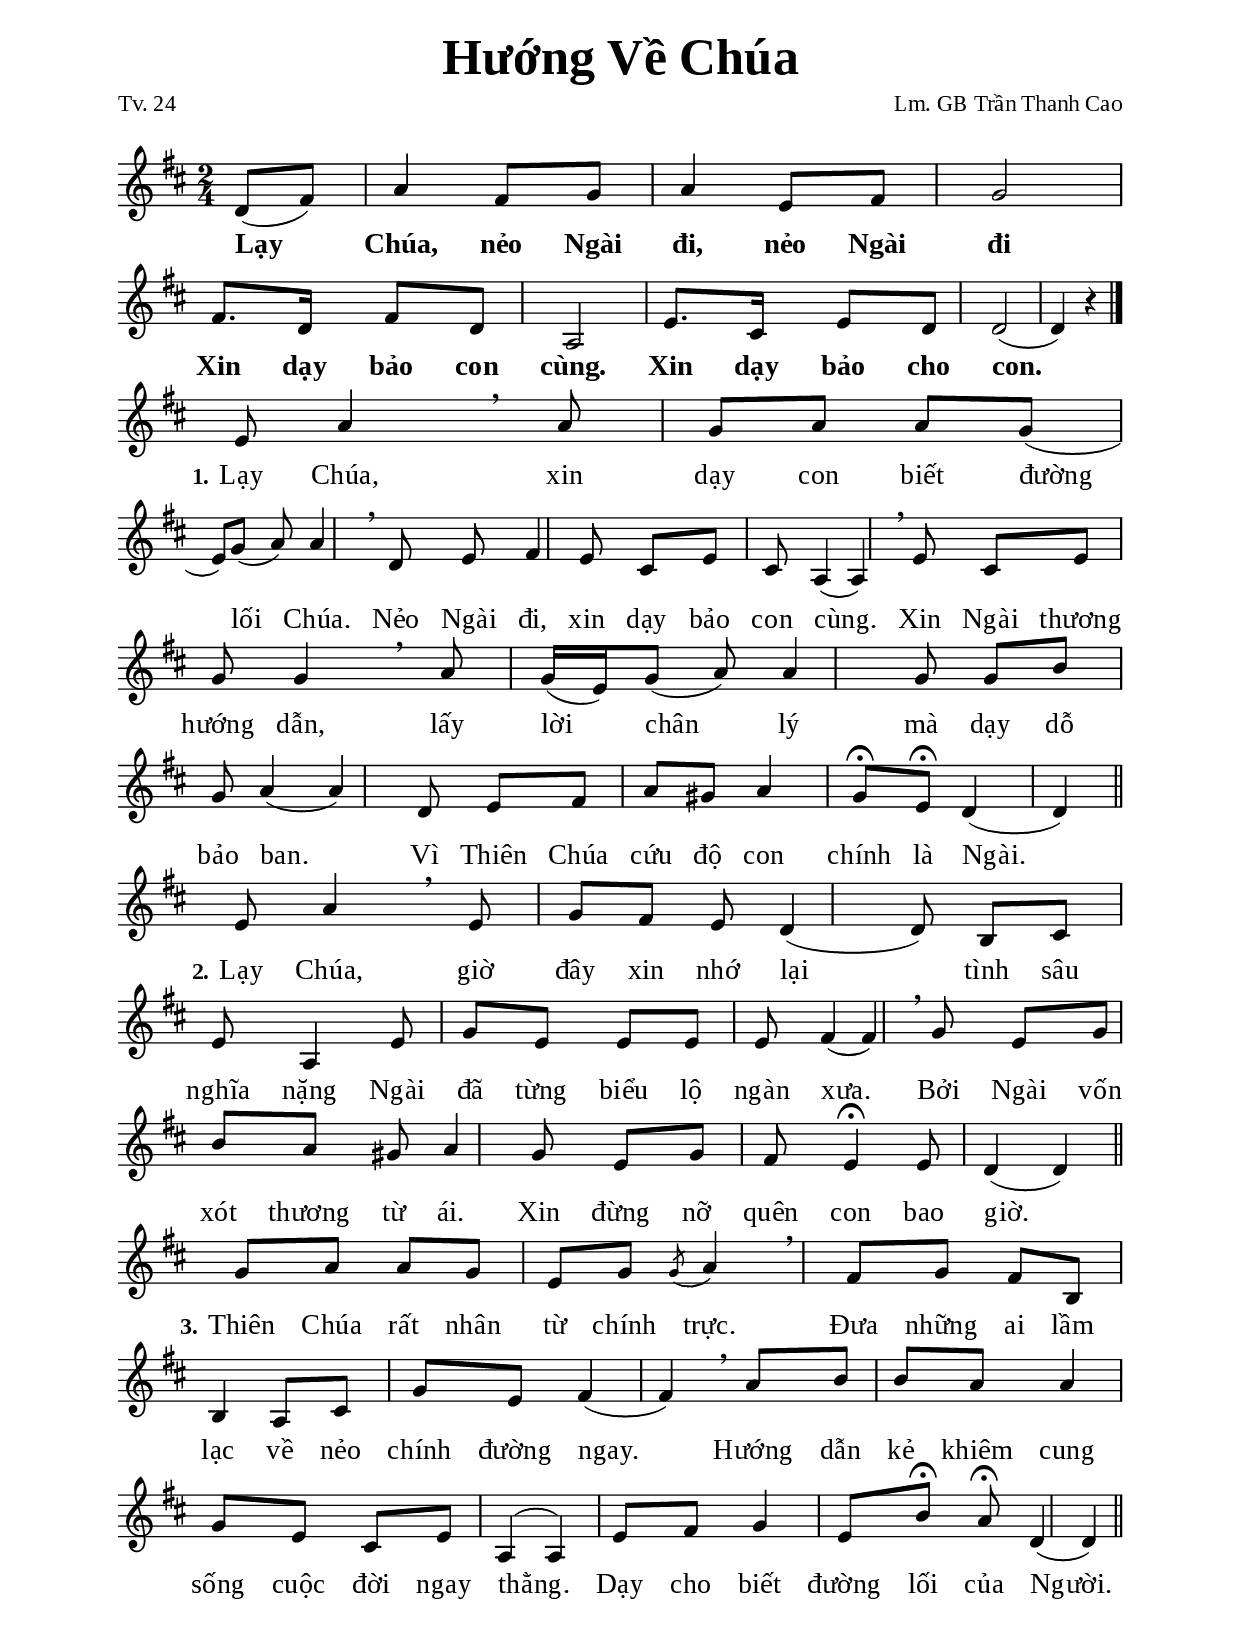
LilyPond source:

% Cài đặt chung
\version "2.22.1"
\include "english.ly"

\header {
  title = \markup { \fontsize #3 "Hướng Về Chúa" }
  poet = "Tv. 24"
  composer = "Lm. GB Trần Thanh Cao"
  arranger = " "
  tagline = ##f
}

% Nhạc điệp khúc
nhacDiepKhuc = \relative c' {
  \partial 4 d8 (fs) |
  a4 fs8 g |
  a4 e8 fs |
  g2 |
  fs8. d16 fs8 d |
  a2 |
  e'8. cs16 e8 d |
  d2 ( |
  d4) r \bar "|."
}

% Nhạc phiên khúc
nhacPhienKhucMot = \relative c' {
  e8 a4 \breathe
  a8 g a a g (e) g (a) a4 \breathe
  d,8 e fs4 e8 cs e cs a4 (a) \breathe
  e'8 cs e g g4 \breathe
  a8 g16 (e) g8 (a) a4 g8 g b g a4 (a)
  d,8 e fs a gs a4 g8 \fermata e \fermata d4 (d) \bar "||"
}

nhacPhienKhucHai = \relative c' {
  e8 a4 \breathe
  e8 g fs e d4 (d8) b cs e a,4
  e'8 g e e e e fs4 (fs) \breathe
  g8 e g b a gs a4
  g8 e g fs e4 \fermata e8 d4 (d) \bar "||"
}

nhacPhienKhucBa = \relative c'' {
  g8 a a g e g \acciaccatura g8 a4 \breathe
  fs8 g fs b, b4 a8 cs g' e fs4 (fs) \breathe
  a8 b b a a4 g8 e cs e a,4 \tweak extra-offset #'(0 . 3) ^(a)
  e'8 fs g4 e8 b' \fermata a \fermata d,4 (d) \bar "||"
}

% Lời điệp khúc
loiDiepKhuc = \lyricmode {
  Lạy Chúa, nẻo Ngài đi, nẻo Ngài đi
  Xin dạy bảo con cùng.
  Xin dạy bảo cho con.
}

% Lời phiên khúc
loiPhienKhucMot = \lyricmode {
  \set stanza = #"1."
  Lạy Chúa, xin dạy con biết đường lối Chúa.
  Nẻo Ngài đi, xin dạy bảo con cùng.
  Xin Ngài thương hướng dẫn,
  lấy lời chân lý mà dạy dỗ bảo ban.
  Vì Thiên Chúa cứu độ con chính là Ngài.
}

loiPhienKhucHai = \lyricmode {
  \set stanza = #"2."
  Lạy Chúa, giờ đây xin nhớ lại tình sâu nghĩa nặng
  Ngài đã từng biểu lộ ngàn xưa.
  Bởi Ngài vốn xót thương từ ái.
  Xin đừng nỡ quên con bao giờ.
}

loiPhienKhucBa = \lyricmode {
  \set stanza = #"3."
  Thiên Chúa rất nhân từ chính trực.
  Đưa những ai lầm lạc về nẻo chính đường ngay.
  Hướng dẫn kẻ khiêm cung sống cuộc đời ngay thằng.
  Dạy cho biết đường lối của Người.
}


% Dàn trang
\paper {
  #(set-paper-size "a4")
  top-margin = 15\mm
  bottom-margin = 15\mm
  left-margin = 20\mm
  right-margin = 20\mm
  indent = #0
  #(define fonts
    (make-pango-font-tree
      "Liberation Serif"
      "Liberation Serif"
      "Liberation Serif"
      (/ 20 20)))
  page-count = #1
  system-system-spacing = #'((basic-distance . 12)
                             (minimum-distance . 12)
                             (padding . 1))
  score-system-spacing = #'((basic-distance . 12)
                             (minimum-distance . 12)
                             (padding . 1))
}

% Thiết lập tông và nhịp
TongNhip = { \key d \major \time 2/4 }

\score {
  \new ChoirStaff <<
    \new Staff = diepKhuc \with {
        \consists "Merge_rests_engraver"
        %\magnifyStaff #(magstep +1)
      }
      <<
      \new Voice = beSop {
        \TongNhip \nhacDiepKhuc
      }
    >>
    \new Lyrics \with {
          \override VerticalAxisGroup.
            nonstaff-relatedstaff-spacing.padding = #1
          \override VerticalAxisGroup.
            nonstaff-unrelatedstaff-spacing.padding = #1
        }
        \lyricsto beSop \loiDiepKhuc
  >>
  \layout {
    \override Lyrics.LyricText.font-series = #'bold
    \override Lyrics.LyricText.font-size = #+2
    \override Lyrics.LyricSpace.minimum-distance = #4
    \override Score.BarNumber.break-visibility = ##(#f #f #f)
    \override Score.SpacingSpanner.uniform-stretching = ##t
  }
}

\score {
  \new ChoirStaff <<
    \new Staff = phienKhuc \with {
        %\magnifyStaff #(magstep +1)
      }
      <<
      \new Voice = beSop {
        \TongNhip \nhacPhienKhucMot
      }
    >>
    \new Lyrics \with {
          \override VerticalAxisGroup.
            nonstaff-relatedstaff-spacing.padding = #1
          \override VerticalAxisGroup.
            nonstaff-unrelatedstaff-spacing.padding = #1
        }
        \lyricsto beSop \loiPhienKhucMot
  >>
  \layout {
    \override Staff.TimeSignature.transparent = ##t
    \override Lyrics.LyricText.font-size = #+2
    \override Lyrics.LyricSpace.minimum-distance = #2
    \override Score.BarNumber.break-visibility = ##(#f #f #f)
    \override Score.SpacingSpanner.uniform-stretching = ##t
    \set Score.barAlways = ##t
    \set Score.defaultBarType = ""
  } 
}

\score {
  \new ChoirStaff <<
    \new Staff = phienKhuc \with {
        %\magnifyStaff #(magstep +1)
      }
      <<
      \new Voice = beSop {
        \TongNhip \nhacPhienKhucHai
      }
    >>
    \new Lyrics \with {
          \override VerticalAxisGroup.
            nonstaff-relatedstaff-spacing.padding = #1
          \override VerticalAxisGroup.
            nonstaff-unrelatedstaff-spacing.padding = #1
        }
        \lyricsto beSop \loiPhienKhucHai
  >>
  \layout {
    \override Staff.TimeSignature.transparent = ##t
    \override Lyrics.LyricText.font-size = #+2
    \override Lyrics.LyricSpace.minimum-distance = #3.0
    \override Score.BarNumber.break-visibility = ##(#f #f #f)
    \override Score.SpacingSpanner.uniform-stretching = ##t
    \set Score.barAlways = ##t
    \set Score.defaultBarType = ""
  } 
}

\score {
  \new ChoirStaff <<
    \new Staff = phienKhuc \with {
        %\magnifyStaff #(magstep +1)
      }
      <<
      \new Voice = beSop {
        \TongNhip \nhacPhienKhucBa
      }
    >>
    \new Lyrics \with {
          \override VerticalAxisGroup.
            nonstaff-relatedstaff-spacing.padding = #1
          \override VerticalAxisGroup.
            nonstaff-unrelatedstaff-spacing.padding = #1
        }
        \lyricsto beSop \loiPhienKhucBa
  >>
  \layout {
    \override Staff.TimeSignature.transparent = ##t
    \override Lyrics.LyricText.font-size = #+2
    \override Lyrics.LyricSpace.minimum-distance = #2.5
    \override Score.BarNumber.break-visibility = ##(#f #f #f)
    \override Score.SpacingSpanner.uniform-stretching = ##t
    \set Score.barAlways = ##t
    \set Score.defaultBarType = ""
  } 
}
